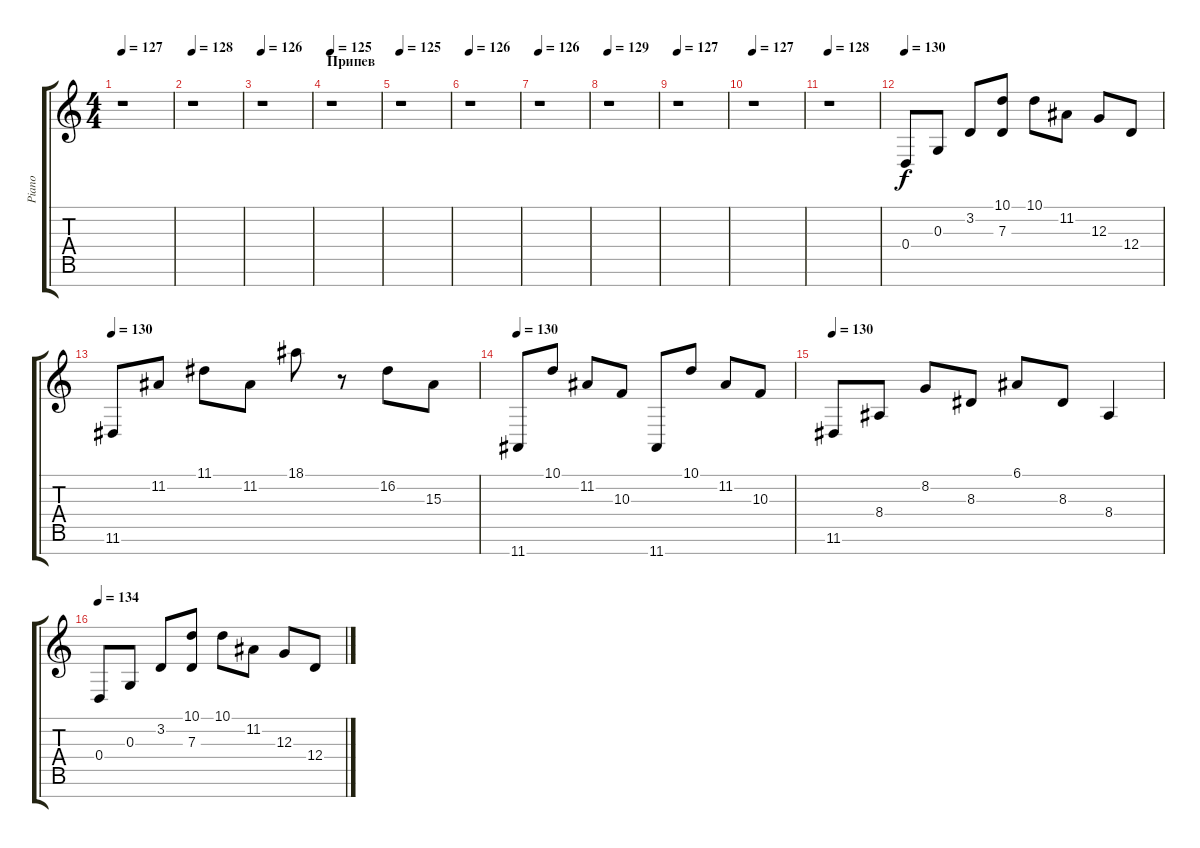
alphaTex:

\track ("Piano" "Piano") {instrument brightacousticpiano}
\staff {score tabs}
\tuning (E4 B3 G3 D3 A2 E2 B1) {hide}
\ts (4 4)
\tempo 127
\clef g2
\ks c
r.1{dy f} |
\tempo 128
r.1 |
\tempo 126
r.1 |
\section ("" "Припев")
\tempo 125
r.1 |
\tempo 125
r.1 |
\tempo 126
r.1 |
\tempo 126
r.1 |
\tempo 129
r.1 |
\tempo 127
r.1 |
\tempo 127
r.1 |
\tempo 128
r.1 |
\tempo 130
0.4.8 0.3.8 3.2.8 (10.1 7.3).8 10.1.8 11.2.8 12.3.8 12.4.8 |
\tempo 130
11.6.8 11.2.8 11.1.8 11.2.8 18.1.8 r.8 16.2.8 15.3.8 |
\tempo 130
11.7.8 10.1.8 11.2.8 10.3.8 11.7.8 10.1.8 11.2.8 10.3.8 |
\tempo 130
11.6.8 8.4.8 8.2.8 8.3.8 6.1.8 8.3.8 8.4.4 |
\tempo 134
0.4.8 0.3.8 3.2.8 (10.1 7.3).8 10.1.8 11.2.8 12.3.8 12.4.8
